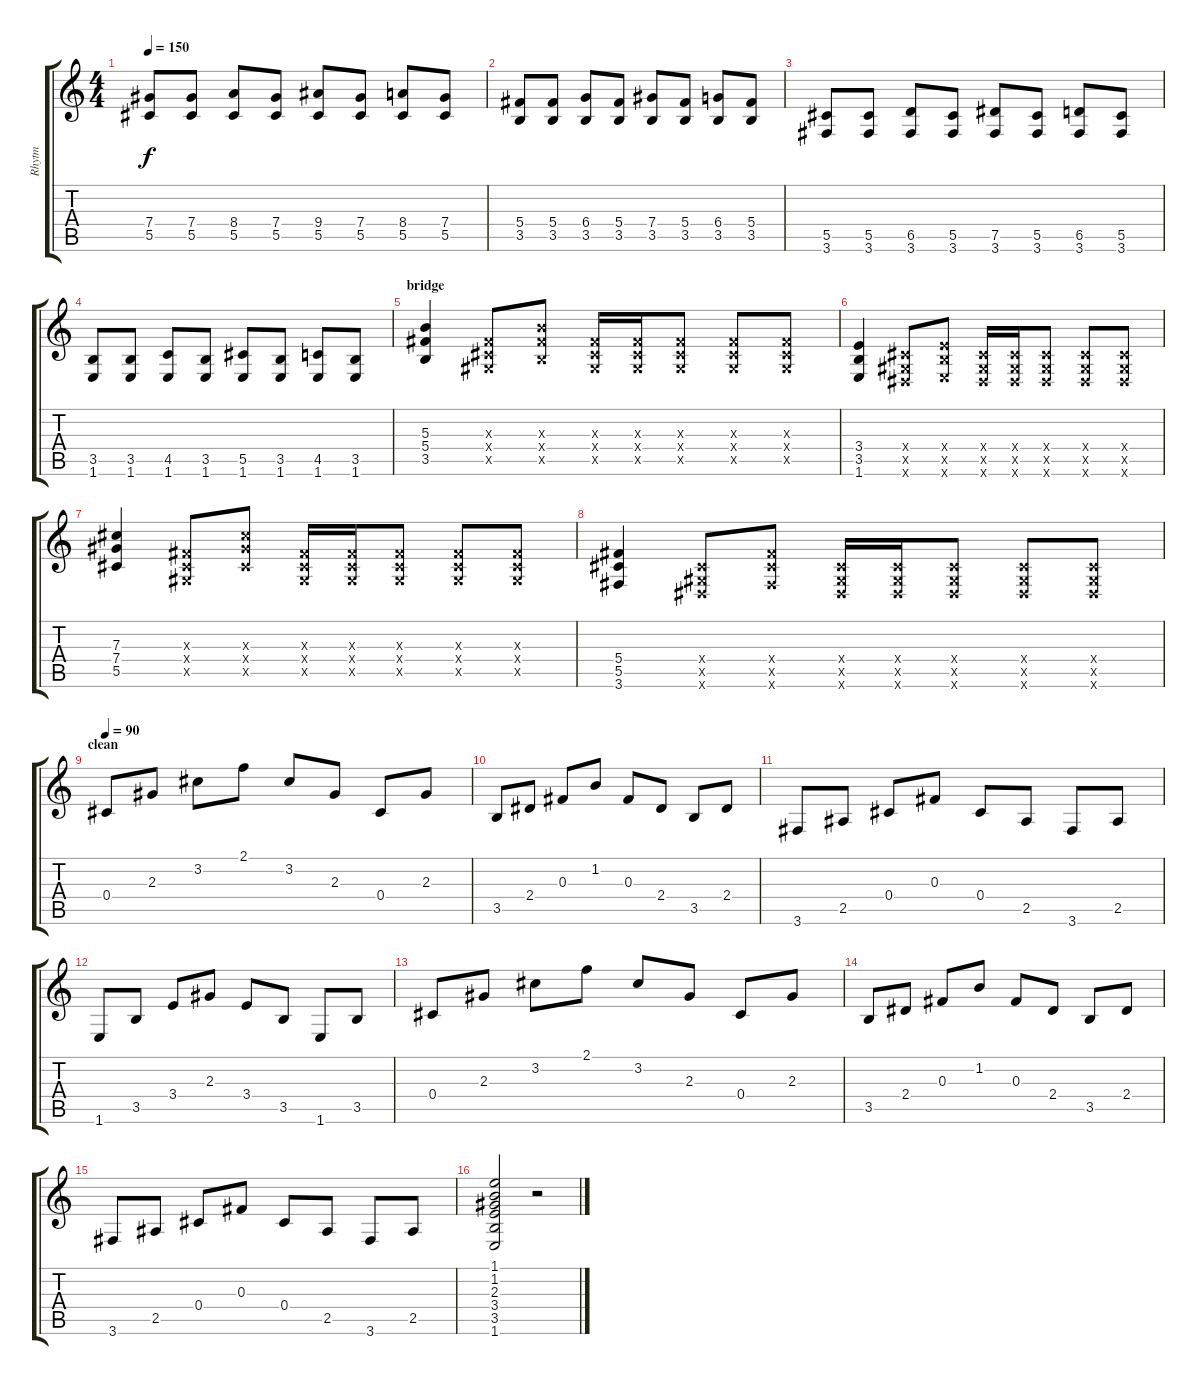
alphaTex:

\track ("Rhytm" "Rhytm") {instrument distortionguitar}
\staff {score tabs}
\tuning (Eb4 Bb3 Gb3 Db3 Ab2 Eb2) {hide}
\ts (4 4)
\tempo 150
\clef g2
\ks c
(7.4 5.5).8{dy f} (7.4 5.5).8 (8.4 5.5).8 (7.4 5.5).8 (9.4 5.5).8 (7.4 5.5).8 (8.4 5.5).8 (7.4 5.5).8 |
(5.4 3.5).8 (5.4 3.5).8 (6.4 3.5).8 (5.4 3.5).8 (7.4 3.5).8 (5.4 3.5).8 (6.4 3.5).8 (5.4 3.5).8 |
(5.5 3.6).8 (5.5 3.6).8 (6.5 3.6).8 (5.5 3.6).8 (7.5 3.6).8 (5.5 3.6).8 (6.5 3.6).8 (5.5 3.6).8 |
(3.5 1.6).8 (3.5 1.6).8 (4.5 1.6).8 (3.5 1.6).8 (5.5 1.6).8 (3.5 1.6).8 (4.5 1.6).8 (3.5 1.6).8 |
\section ("" "bridge")
(5.3 5.4 3.5).4 (0.3{x} 0.4{x} 0.5{x}).8 (5.3{x} 5.4{x} 3.5{x}).8 (0.3{x} 0.4{x} 0.5{x}).16 (0.3{x} 0.4{x} 0.5{x}).16 (0.3{x} 0.4{x} 0.5{x}).8 (0.3{x} 0.4{x} 0.5{x}).8 (0.3{x} 0.4{x} 0.5{x}).8 |
(3.4 3.5 1.6).4 (0.4{x} 0.5{x} 0.6{x}).8 (3.4{x} 3.5{x} 1.6{x}).8 (0.4{x} 0.5{x} 0.6{x}).16 (0.4{x} 0.5{x} 0.6{x}).16 (0.4{x} 0.5{x} 0.6{x}).8 (0.4{x} 0.5{x} 0.6{x}).8 (0.4{x} 0.5{x} 0.6{x}).8 |
(7.3 7.4 5.5).4 (0.3{x} 0.4{x} 0.5{x}).8 (7.3{x} 7.4{x} 5.5{x}).8 (0.3{x} 0.4{x} 0.5{x}).16 (0.3{x} 0.4{x} 0.5{x}).16 (0.3{x} 0.4{x} 0.5{x}).8 (0.3{x} 0.4{x} 0.5{x}).8 (0.3{x} 0.4{x} 0.5{x}).8 |
(5.4 5.5 3.6).4 (0.4{x} 0.5{x} 0.6{x}).8 (5.4{x} 5.5{x} 3.6{x}).8 (0.4{x} 0.5{x} 0.6{x}).16 (0.4{x} 0.5{x} 0.6{x}).16 (0.4{x} 0.5{x} 0.6{x}).8 (0.4{x} 0.5{x} 0.6{x}).8 (0.4{x} 0.5{x} 0.6{x}).8 |
\section ("" "clean")
\tempo 90
0.4.8{instrument electricguitarclean} 2.3.8 3.2.8 2.1.8 3.2.8 2.3.8 0.4.8 2.3.8 |
3.5.8 2.4.8 0.3.8 1.2.8 0.3.8 2.4.8 3.5.8 2.4.8 |
3.6.8 2.5.8 0.4.8 0.3.8 0.4.8 2.5.8 3.6.8 2.5.8 |
1.6.8 3.5.8 3.4.8 2.3.8 3.4.8 3.5.8 1.6.8 3.5.8 |
0.4.8 2.3.8 3.2.8 2.1.8 3.2.8 2.3.8 0.4.8 2.3.8 |
3.5.8 2.4.8 0.3.8 1.2.8 0.3.8 2.4.8 3.5.8 2.4.8 |
3.6.8 2.5.8 0.4.8 0.3.8 0.4.8 2.5.8 3.6.8 2.5.8 |
(1.1 1.2 2.3 3.4 3.5 1.6).2 r.2
